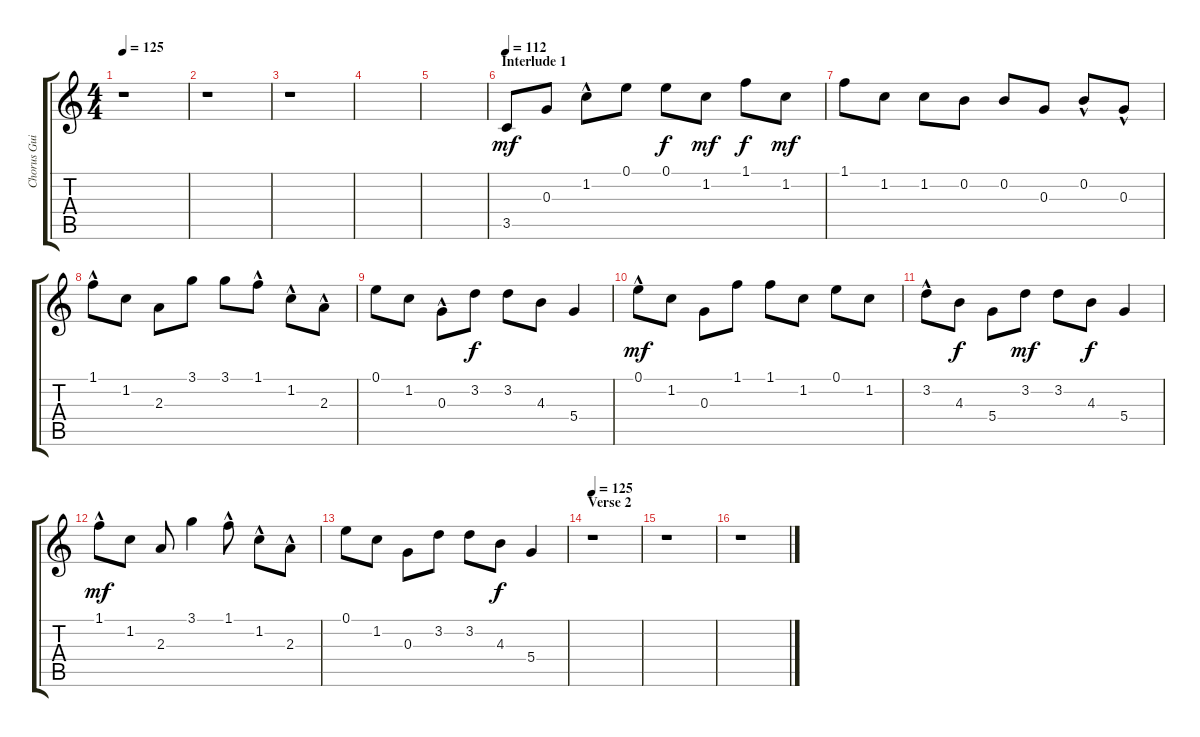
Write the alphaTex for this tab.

\track ("Chorus Guitar" "Chorus Gui") {instrument electricguitarclean}
\staff {score tabs}
\tuning (E4 B3 G3 D3 A2 E2) {hide}
\ts (4 4)
\tempo 125
\clef g2
\ks c
r.1{dy mf} |
r.1 |
r.1 |
|
|
\section ("" "Interlude 1")
\tempo 112
3.5.8 0.3.8 1.2{hac}.8 0.1.8 0.1.8{dy f} 1.2.8{dy mf} 1.1.8{dy f} 1.2.8{dy mf} |
1.1.8 1.2.8 1.2.8 0.2.8 0.2.8 0.3.8 0.2{hac}.8 0.3{hac}.8 |
1.1{hac}.8 1.2.8 2.3.8 3.1.8 3.1.8 1.1{hac}.8 1.2{hac}.8 2.3{hac}.8 |
0.1.8 1.2.8 0.3{hac}.8 3.2.8{dy f} 3.2.8 4.3.8 5.4.4 |
0.1{hac}.8{dy mf} 1.2.8 0.3.8 1.1.8 1.1.8 1.2.8 0.1.8 1.2.8 |
3.2{hac}.8 4.3.8{dy f} 5.4.8 3.2.8{dy mf} 3.2.8 4.3.8{dy f} 5.4.4 |
1.1{hac}.8{dy mf} 1.2.8 2.3.8 3.1.4 1.1{hac}.8 1.2{hac}.8 2.3{hac}.8 |
0.1.8 1.2.8 0.3.8 3.2.8 3.2.8 4.3.8{dy f} 5.4.4 |
\section ("" "Verse 2")
\tempo 125
r.1 |
r.1 |
r.1
